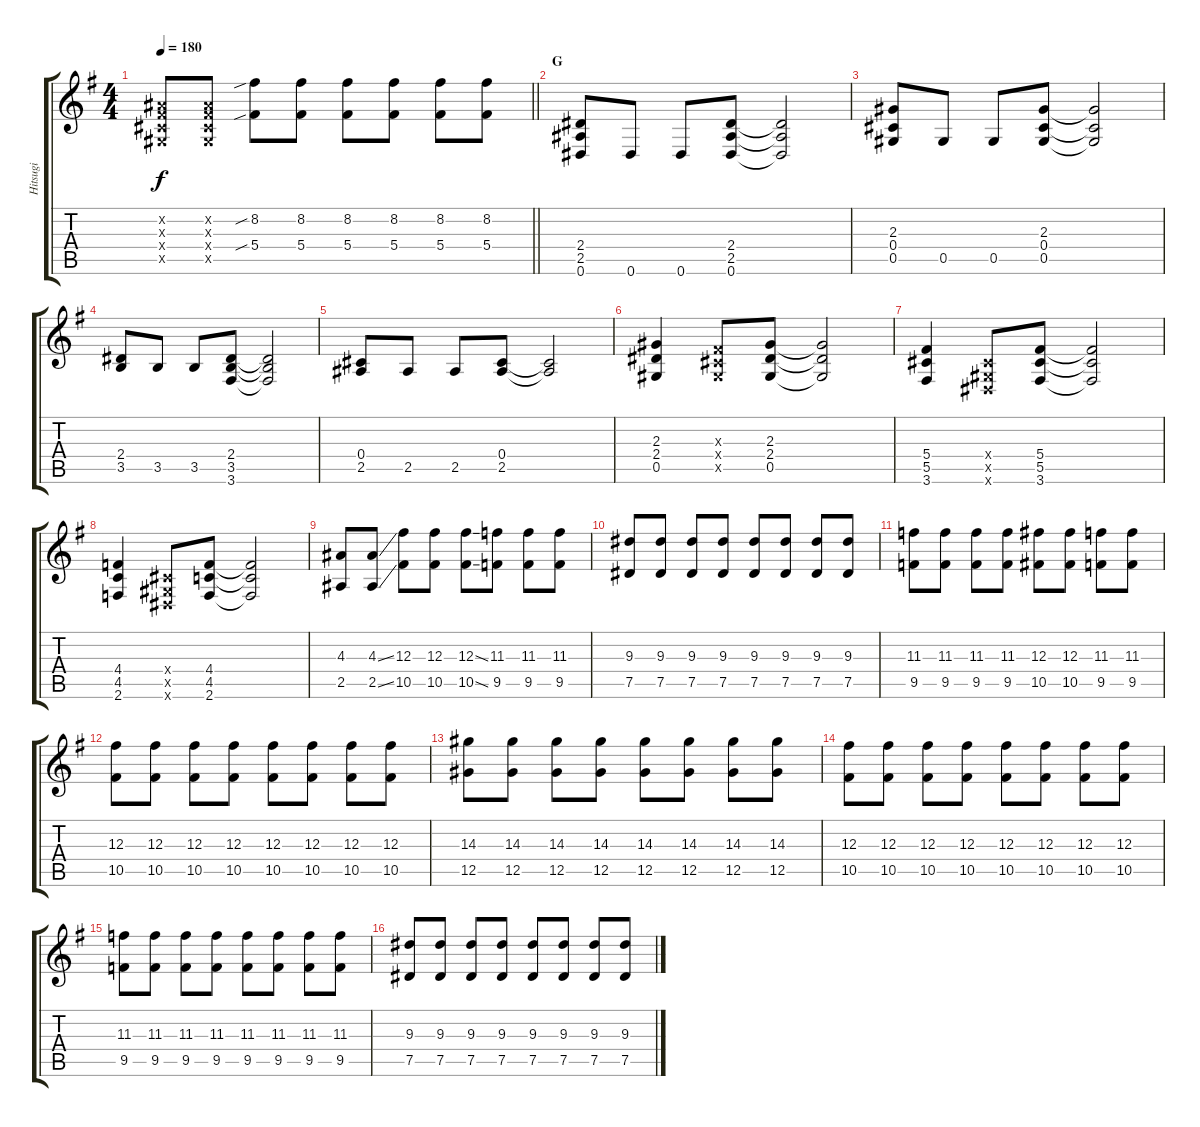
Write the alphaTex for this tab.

\track ("Hitsugi" "Hitsugi") {instrument overdrivenguitar}
\staff {score tabs}
\tuning (Eb4 Bb3 Gb3 Db3 Ab2 Eb2) {hide}
\ts (4 4)
\tempo 180
\clef g2
\barLineRight lightlight
\ks g
(0.2{x} 0.3{x} 0.4{x} 0.5{x}).8{dy f} (0.2{x} 0.3{x} 0.4{x} 0.5{x}).8 (8.2{sib} 5.4{sib}).8 (8.2 5.4).8 (8.2 5.4).8 (8.2 5.4).8 (8.2 5.4).8 (8.2 5.4).8 |
\section ("" "G")
(2.4 2.5 0.6).8 0.6.8 0.6.8 (2.4 2.5 0.6).8 (2.4{t} 2.5{t} 0.6{t}).2 |
(2.3 0.4 0.5).8 0.5.8 0.5.8 (2.3 0.4 0.5).8 (2.3{t} 0.4{t} 0.5{t}).2 |
(2.4 3.5).8 3.5.8 3.5.8 (2.4 3.5 3.6).8 (2.4{t} 3.5{t} 3.6{t}).2 |
(0.4 2.5).8 2.5.8 2.5.8 (0.4 2.5).8 (0.4{t} 2.5{t}).2 |
(2.3 2.4 0.5).4 (0.3{x} 0.4{x} 0.5{x}).8 (2.3 2.4 0.5).8 (2.3{t} 2.4{t} 0.5{t}).2 |
(5.4 5.5 3.6).4 (0.4{x} 0.5{x} 0.6{x}).8 (5.4 5.5 3.6).8 (5.4{t} 5.5{t} 3.6{t}).2 |
(4.4 4.5 2.6).4 (0.4{x} 0.5{x} 0.6{x}).8 (4.4 4.5 2.6).8 (4.4{t} 4.5{t} 2.6{t}).2 |
(4.3 2.5).8 (4.3{ss} 2.5{ss}).8 (12.3 10.5).8 (12.3 10.5).8 (12.3{ss} 10.5{ss}).8 (11.3 9.5).8 (11.3 9.5).8 (11.3 9.5).8 |
(9.3 7.5).8 (9.3 7.5).8 (9.3 7.5).8 (9.3 7.5).8 (9.3 7.5).8 (9.3 7.5).8 (9.3 7.5).8 (9.3 7.5).8 |
(11.3 9.5).8 (11.3 9.5).8 (11.3 9.5).8 (11.3 9.5).8 (12.3 10.5).8 (12.3 10.5).8 (11.3 9.5).8 (11.3 9.5).8 |
(12.3 10.5).8 (12.3 10.5).8 (12.3 10.5).8 (12.3 10.5).8 (12.3 10.5).8 (12.3 10.5).8 (12.3 10.5).8 (12.3 10.5).8 |
(14.3 12.5).8 (14.3 12.5).8 (14.3 12.5).8 (14.3 12.5).8 (14.3 12.5).8 (14.3 12.5).8 (14.3 12.5).8 (14.3 12.5).8 |
(12.3 10.5).8 (12.3 10.5).8 (12.3 10.5).8 (12.3 10.5).8 (12.3 10.5).8 (12.3 10.5).8 (12.3 10.5).8 (12.3 10.5).8 |
(11.3 9.5).8 (11.3 9.5).8 (11.3 9.5).8 (11.3 9.5).8 (11.3 9.5).8 (11.3 9.5).8 (11.3 9.5).8 (11.3 9.5).8 |
(9.3 7.5).8 (9.3 7.5).8 (9.3 7.5).8 (9.3 7.5).8 (9.3 7.5).8 (9.3 7.5).8 (9.3 7.5).8 (9.3 7.5).8
